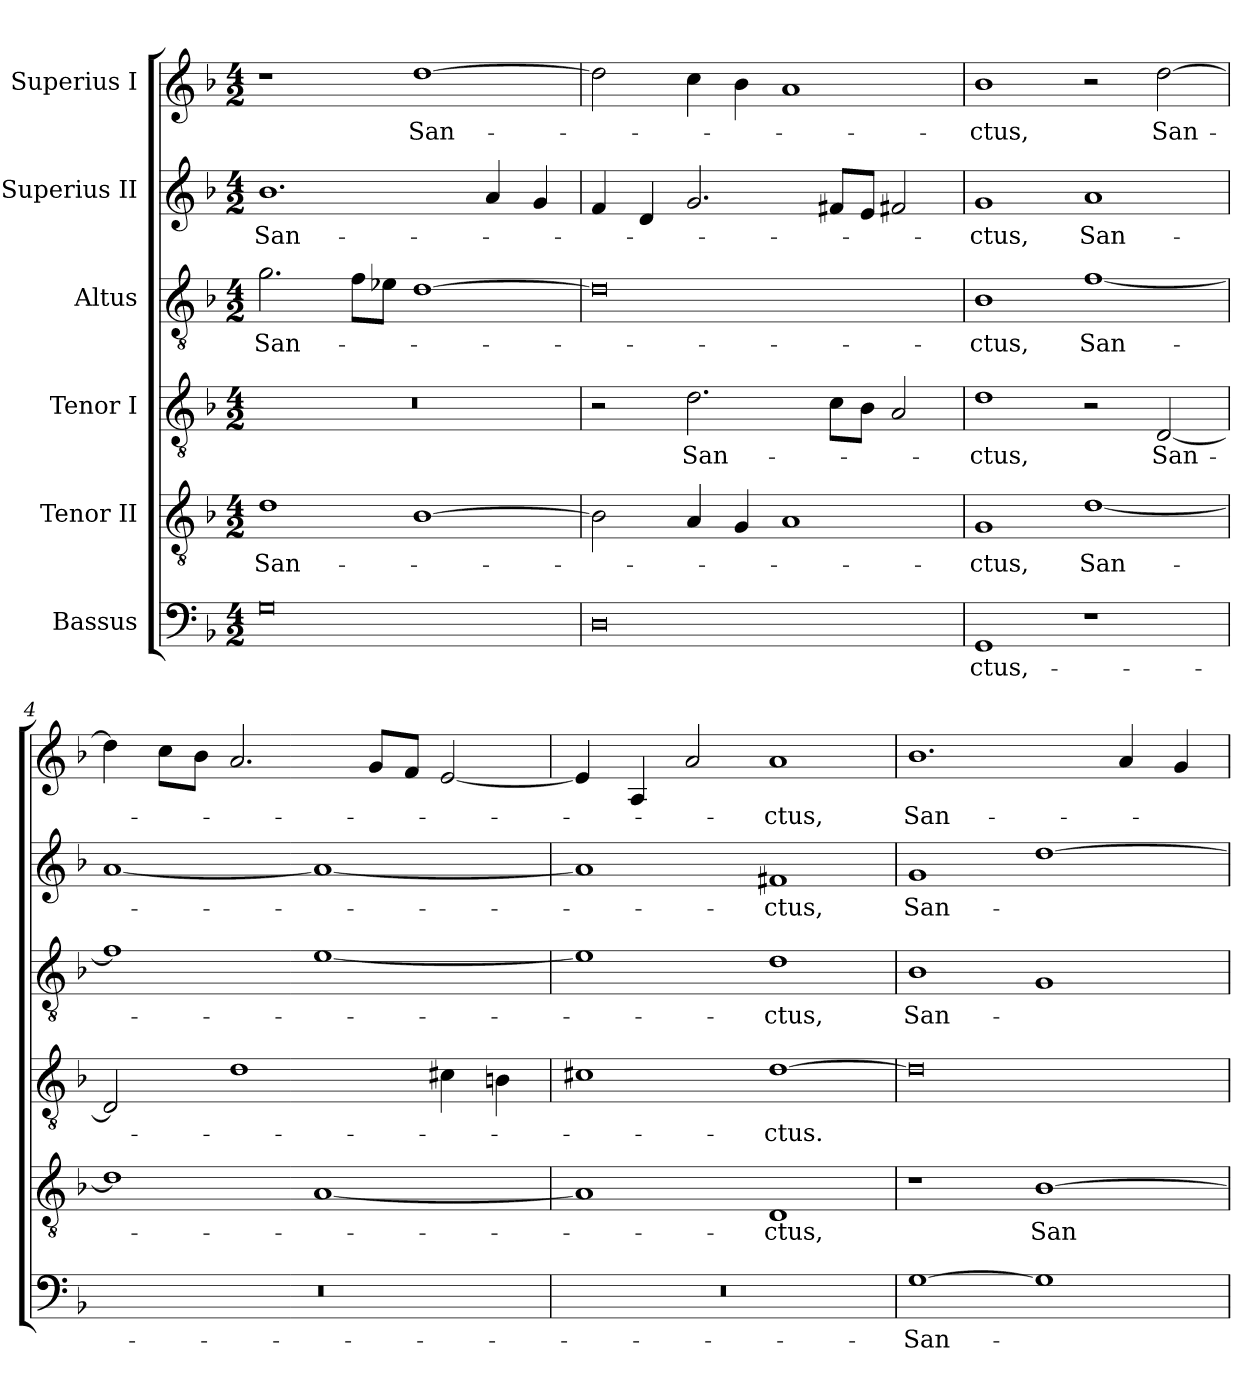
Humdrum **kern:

**kern	**text	**kern	**text	**kern	**text	**kern	**text	**kern	**text	**kern	**text
*part6	*part6	*part5	*part5	*part4	*part4	*part3	*part3	*part2	*part2	*part1	*part1
*staff6	*staff6	*staff5	*staff5	*staff4	*staff4	*staff3	*staff3	*staff2	*staff2	*staff1	*staff1
*I"Bassus	*	*I"Tenor II	*	*I"Tenor I	*	*I"Altus	*	*I"Superius II	*	*I"Superius I	*
*clefF4	*	*clefGv2	*	*clefGv2	*	*clefGv2	*	*clefG2	*	*clefG2	*
*k[b-]	*	*k[b-]	*	*k[b-]	*	*k[b-]	*	*k[b-]	*	*k[b-]	*
*M4/2	*	*M4/2	*	*M4/2	*	*M4/2	*	*M4/2	*	*M4/2	*
=1	=1	=1	=1	=1	=1	=1	=1	=1	=1	=1	=1
0G\	.	1d/	San-	0r	.	2.g\	San-	1.b-\	San-	1r	.
.	.	.	.	.	.	8f\L	.	.	.	.	.
.	.	.	.	.	.	8e-X\J	.	.	.	.	.
.	.	[1B-\	.	.	.	[1d\	.	.	.	[1dd\	San-
.	.	.	.	.	.	.	.	4a/	.	.	.
.	.	.	.	.	.	.	.	4g/	.	.	.
=2	=2	=2	=2	=2	=2	=2	=2	=2	=2	=2	=2
0D\	.	2B-\]	.	2r	.	0d\]	.	4f/	.	2dd\]	.
.	.	.	.	.	.	.	.	4d/	.	.	.
.	.	4A/	.	2.d\	San-	.	.	2.g/	.	4cc\	.
.	.	4G/	.	.	.	.	.	.	.	4b-\	.
.	.	1A/	.	.	.	.	.	.	.	1a/	.
.	.	.	.	8c\L	.	.	.	8f#X/L	.	.	.
.	.	.	.	8B-\J	.	.	.	8e/J	.	.	.
.	.	.	.	2A/	.	.	.	2f#X/	.	.	.
=3	=3	=3	=3	=3	=3	=3	=3	=3	=3	=3	=3
1GG/	ctus,-	1G/	-ctus,	1d/	-ctus,	1B-\	-ctus,	1g/	-ctus,	1b-\	-ctus,
1r	.	[1d/	San-	2r	.	[1f/	San-	1a/	San-	2r	.
.	.	.	.	[2D/	San-	.	.	.	.	[2dd\	San-
=4	=4	=4	=4	=4	=4	=4	=4	=4	=4	=4	=4
0r	.	1d/]	.	2D/]	.	1f/]	.	[1a/	.	4dd\]	.
.	.	.	.	.	.	.	.	.	.	8cc\L	.
.	.	.	.	.	.	.	.	.	.	8b-\J	.
.	.	.	.	1d/	.	.	.	.	.	2.a/	.
.	.	[1A/	.	.	.	[1e/	.	1a/_	.	.	.
.	.	.	.	.	.	.	.	.	.	8g/L	.
.	.	.	.	.	.	.	.	.	.	8f/J	.
.	.	.	.	4c#X\	.	.	.	.	.	[2e/	.
.	.	.	.	4Bn\	.	.	.	.	.	.	.
=5	=5	=5	=5	=5	=5	=5	=5	=5	=5	=5	=5
0r	.	1A/]	.	1c#X/	.	1e/]	.	1a/]	.	4e/]	.
.	.	.	.	.	.	.	.	.	.	4A/	.
.	.	.	.	.	.	.	.	.	.	2a/	.
.	.	1D/	-ctus,	[1d\	-ctus.	1d/	-ctus,	1f#X/	-ctus,	1a/	-ctus,
=6	=6	=6	=6	=6	=6	=6	=6	=6	=6	=6	=6
[1G\	San-	1r	.	0d\]	.	1B-\	San-	1g/	San-	1.b-\	San-
1G\]	.	[1B-\	San-	.	.	1G/	.	[1dd\	.	.	.
.	.	.	.	.	.	.	.	.	.	4a/	.
.	.	.	.	.	.	.	.	.	.	4g/	.
=	=	=	=	=	=	=	=	=	=	=	=
*-	*-	*-	*-	*-	*-	*-	*-	*-	*-	*-	*-
